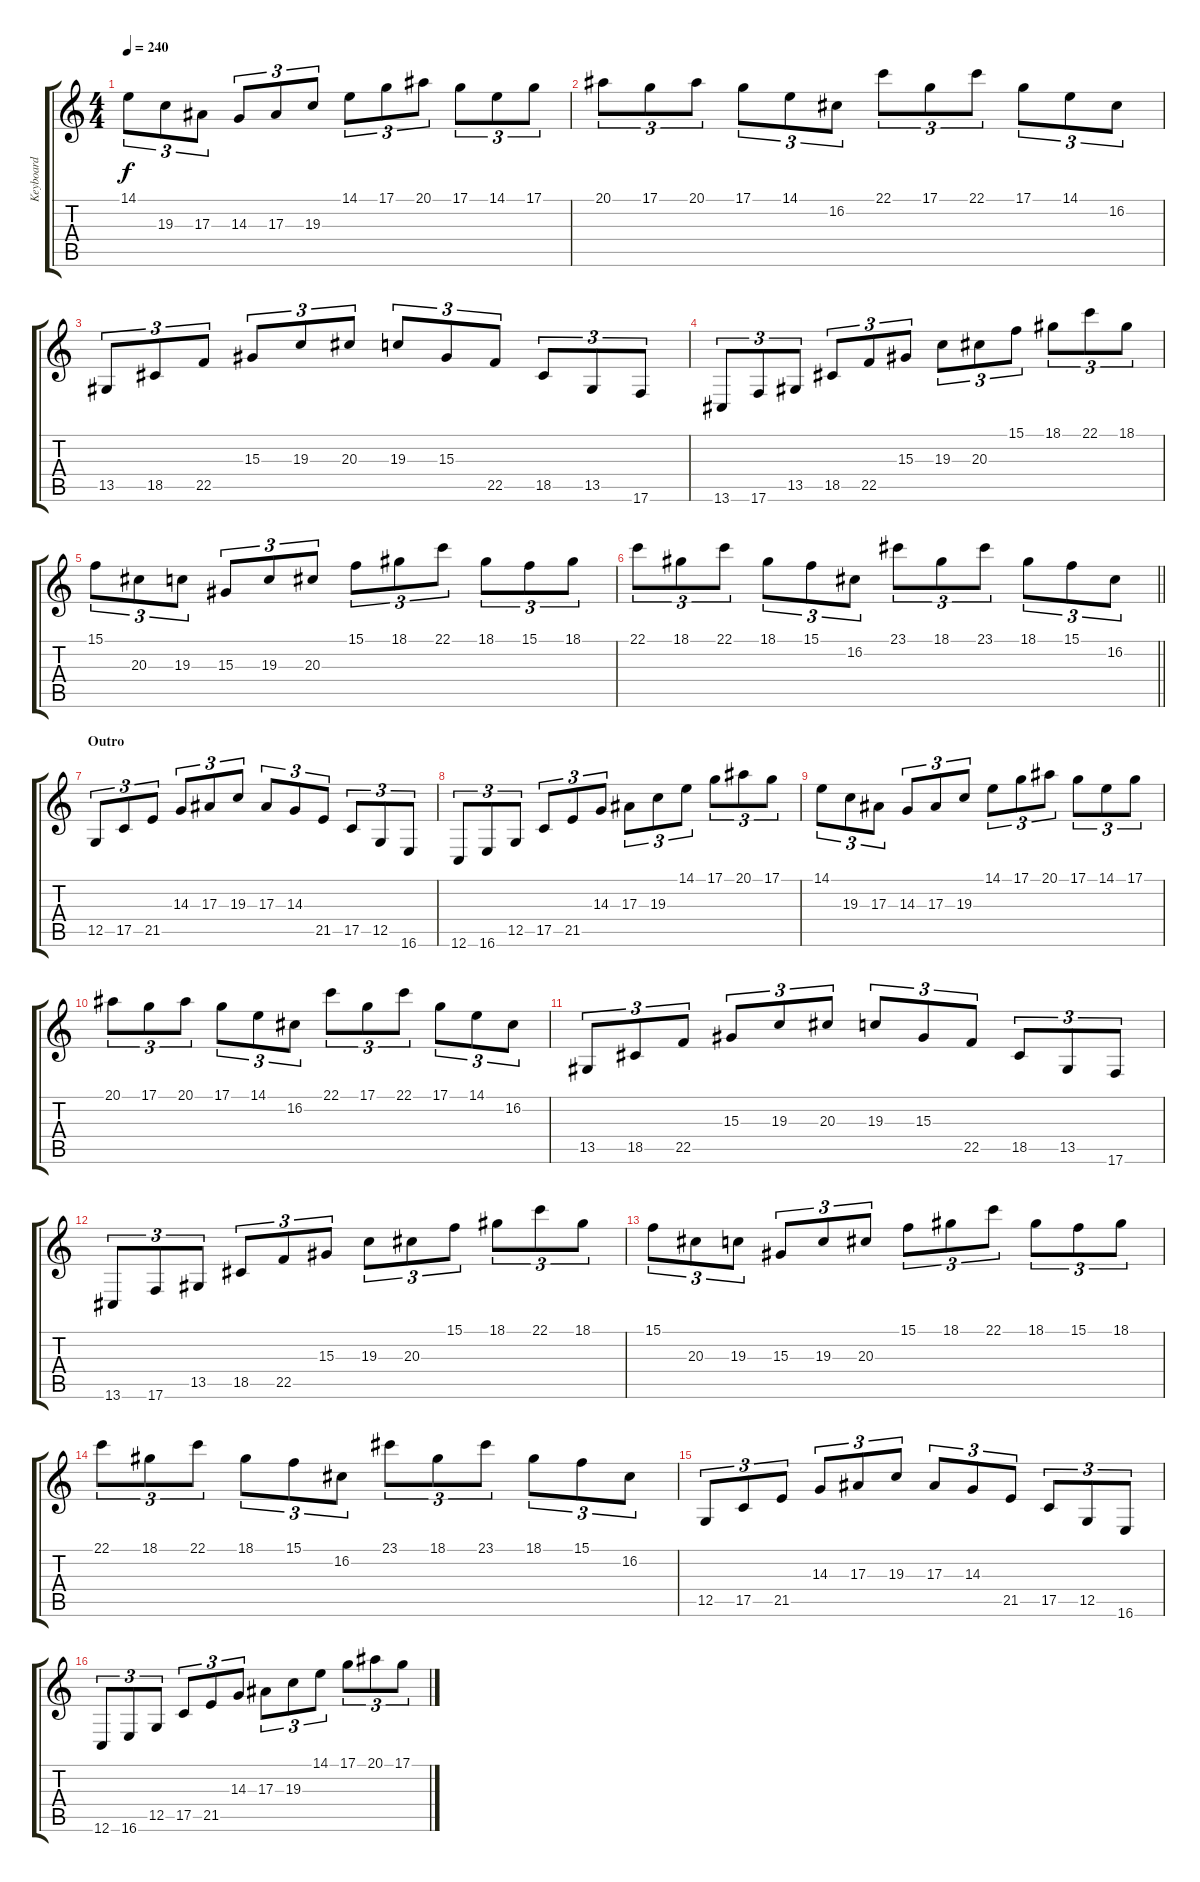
\track ("Keyboard" "Keyboard") {instrument acousticgrandpiano}
\staff {score tabs}
\tuning (D4 A3 F3 C3 G2 C2) {hide}
\ts (4 4)
\tempo 240
\clef g2
\ks c
14.1.8{tu (3 2) dy f} 19.3.8{tu (3 2)} 17.3.8{tu (3 2)} 14.3.8{tu (3 2)} 17.3.8{tu (3 2)} 19.3.8{tu (3 2)} 14.1.8{tu (3 2)} 17.1.8{tu (3 2)} 20.1.8{tu (3 2)} 17.1.8{tu (3 2)} 14.1.8{tu (3 2)} 17.1.8{tu (3 2)} |
20.1.8{tu (3 2)} 17.1.8{tu (3 2)} 20.1.8{tu (3 2)} 17.1.8{tu (3 2)} 14.1.8{tu (3 2)} 16.2.8{tu (3 2)} 22.1.8{tu (3 2)} 17.1.8{tu (3 2)} 22.1.8{tu (3 2)} 17.1.8{tu (3 2)} 14.1.8{tu (3 2)} 16.2.8{tu (3 2)} |
13.5.8{tu (3 2)} 18.5.8{tu (3 2)} 22.5.8{tu (3 2)} 15.3.8{tu (3 2)} 19.3.8{tu (3 2)} 20.3.8{tu (3 2)} 19.3.8{tu (3 2)} 15.3.8{tu (3 2)} 22.5.8{tu (3 2)} 18.5.8{tu (3 2)} 13.5.8{tu (3 2)} 17.6.8{tu (3 2)} |
13.6.8{tu (3 2)} 17.6.8{tu (3 2)} 13.5.8{tu (3 2)} 18.5.8{tu (3 2)} 22.5.8{tu (3 2)} 15.3.8{tu (3 2)} 19.3.8{tu (3 2)} 20.3.8{tu (3 2)} 15.1.8{tu (3 2)} 18.1.8{tu (3 2)} 22.1.8{tu (3 2)} 18.1.8{tu (3 2)} |
15.1.8{tu (3 2)} 20.3.8{tu (3 2)} 19.3.8{tu (3 2)} 15.3.8{tu (3 2)} 19.3.8{tu (3 2)} 20.3.8{tu (3 2)} 15.1.8{tu (3 2)} 18.1.8{tu (3 2)} 22.1.8{tu (3 2)} 18.1.8{tu (3 2)} 15.1.8{tu (3 2)} 18.1.8{tu (3 2)} |
\barLineRight lightlight
22.1.8{tu (3 2)} 18.1.8{tu (3 2)} 22.1.8{tu (3 2)} 18.1.8{tu (3 2)} 15.1.8{tu (3 2)} 16.2.8{tu (3 2)} 23.1.8{tu (3 2)} 18.1.8{tu (3 2)} 23.1.8{tu (3 2)} 18.1.8{tu (3 2)} 15.1.8{tu (3 2)} 16.2.8{tu (3 2)} |
\section ("" "Outro")
12.5.8{tu (3 2)} 17.5.8{tu (3 2)} 21.5.8{tu (3 2)} 14.3.8{tu (3 2)} 17.3.8{tu (3 2)} 19.3.8{tu (3 2)} 17.3.8{tu (3 2)} 14.3.8{tu (3 2)} 21.5.8{tu (3 2)} 17.5.8{tu (3 2)} 12.5.8{tu (3 2)} 16.6.8{tu (3 2)} |
12.6.8{tu (3 2)} 16.6.8{tu (3 2)} 12.5.8{tu (3 2)} 17.5.8{tu (3 2)} 21.5.8{tu (3 2)} 14.3.8{tu (3 2)} 17.3.8{tu (3 2)} 19.3.8{tu (3 2)} 14.1.8{tu (3 2)} 17.1.8{tu (3 2)} 20.1.8{tu (3 2)} 17.1.8{tu (3 2)} |
14.1.8{tu (3 2)} 19.3.8{tu (3 2)} 17.3.8{tu (3 2)} 14.3.8{tu (3 2)} 17.3.8{tu (3 2)} 19.3.8{tu (3 2)} 14.1.8{tu (3 2)} 17.1.8{tu (3 2)} 20.1.8{tu (3 2)} 17.1.8{tu (3 2)} 14.1.8{tu (3 2)} 17.1.8{tu (3 2)} |
20.1.8{tu (3 2)} 17.1.8{tu (3 2)} 20.1.8{tu (3 2)} 17.1.8{tu (3 2)} 14.1.8{tu (3 2)} 16.2.8{tu (3 2)} 22.1.8{tu (3 2)} 17.1.8{tu (3 2)} 22.1.8{tu (3 2)} 17.1.8{tu (3 2)} 14.1.8{tu (3 2)} 16.2.8{tu (3 2)} |
13.5.8{tu (3 2)} 18.5.8{tu (3 2)} 22.5.8{tu (3 2)} 15.3.8{tu (3 2)} 19.3.8{tu (3 2)} 20.3.8{tu (3 2)} 19.3.8{tu (3 2)} 15.3.8{tu (3 2)} 22.5.8{tu (3 2)} 18.5.8{tu (3 2)} 13.5.8{tu (3 2)} 17.6.8{tu (3 2)} |
13.6.8{tu (3 2)} 17.6.8{tu (3 2)} 13.5.8{tu (3 2)} 18.5.8{tu (3 2)} 22.5.8{tu (3 2)} 15.3.8{tu (3 2)} 19.3.8{tu (3 2)} 20.3.8{tu (3 2)} 15.1.8{tu (3 2)} 18.1.8{tu (3 2)} 22.1.8{tu (3 2)} 18.1.8{tu (3 2)} |
15.1.8{tu (3 2)} 20.3.8{tu (3 2)} 19.3.8{tu (3 2)} 15.3.8{tu (3 2)} 19.3.8{tu (3 2)} 20.3.8{tu (3 2)} 15.1.8{tu (3 2)} 18.1.8{tu (3 2)} 22.1.8{tu (3 2)} 18.1.8{tu (3 2)} 15.1.8{tu (3 2)} 18.1.8{tu (3 2)} |
22.1.8{tu (3 2)} 18.1.8{tu (3 2)} 22.1.8{tu (3 2)} 18.1.8{tu (3 2)} 15.1.8{tu (3 2)} 16.2.8{tu (3 2)} 23.1.8{tu (3 2)} 18.1.8{tu (3 2)} 23.1.8{tu (3 2)} 18.1.8{tu (3 2)} 15.1.8{tu (3 2)} 16.2.8{tu (3 2)} |
12.5.8{tu (3 2)} 17.5.8{tu (3 2)} 21.5.8{tu (3 2)} 14.3.8{tu (3 2)} 17.3.8{tu (3 2)} 19.3.8{tu (3 2)} 17.3.8{tu (3 2)} 14.3.8{tu (3 2)} 21.5.8{tu (3 2)} 17.5.8{tu (3 2)} 12.5.8{tu (3 2)} 16.6.8{tu (3 2)} |
12.6.8{tu (3 2)} 16.6.8{tu (3 2)} 12.5.8{tu (3 2)} 17.5.8{tu (3 2)} 21.5.8{tu (3 2)} 14.3.8{tu (3 2)} 17.3.8{tu (3 2)} 19.3.8{tu (3 2)} 14.1.8{tu (3 2)} 17.1.8{tu (3 2)} 20.1.8{tu (3 2)} 17.1.8{tu (3 2)}
